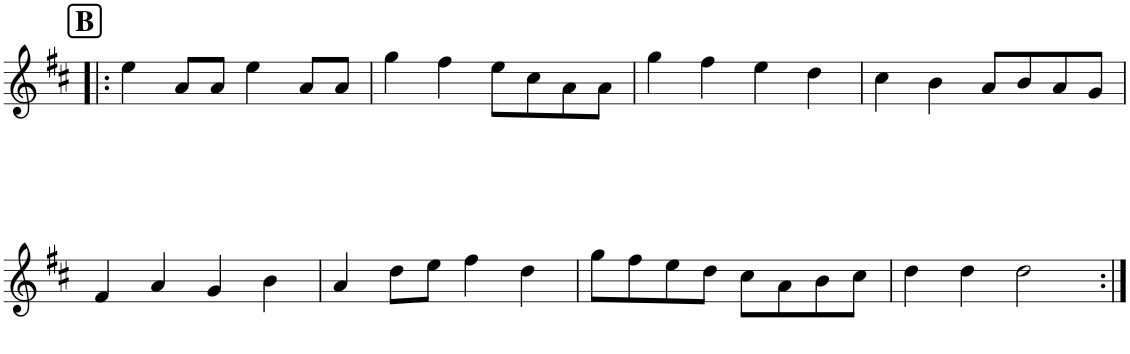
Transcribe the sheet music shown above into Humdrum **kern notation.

**kern
*part1
*staff1
*I"Piano
*I'Pno
!!LO:PB:g=z
*clefG2
*k[f#c#]
*D:
*M4/4
!!LO:REH:place=s1:a:B:cj:fs=14:t=B
=9!|:
4ee\
8a/L
8a/J
4ee\
8a/L
8a/J
=10
4gg\
4ff#\
8ee\L
8cc#\
8a\
8a\J
=11
4gg\
4ff#\
4ee\
4dd\
=12
4cc#\
4b\
8a/L
8b/
8a/
8g/J
!!LO:LB:g=z
=13
4f#/
4a/
4g/
4b\
=14
4a/
8dd\L
8ee\J
4ff#\
4dd\
=15
8gg\L
8ff#\
8ee\
8dd\J
8cc#\L
8a\
8b\
8cc#\J
=16
4dd\
4dd\
2dd\
=:|!
*-
